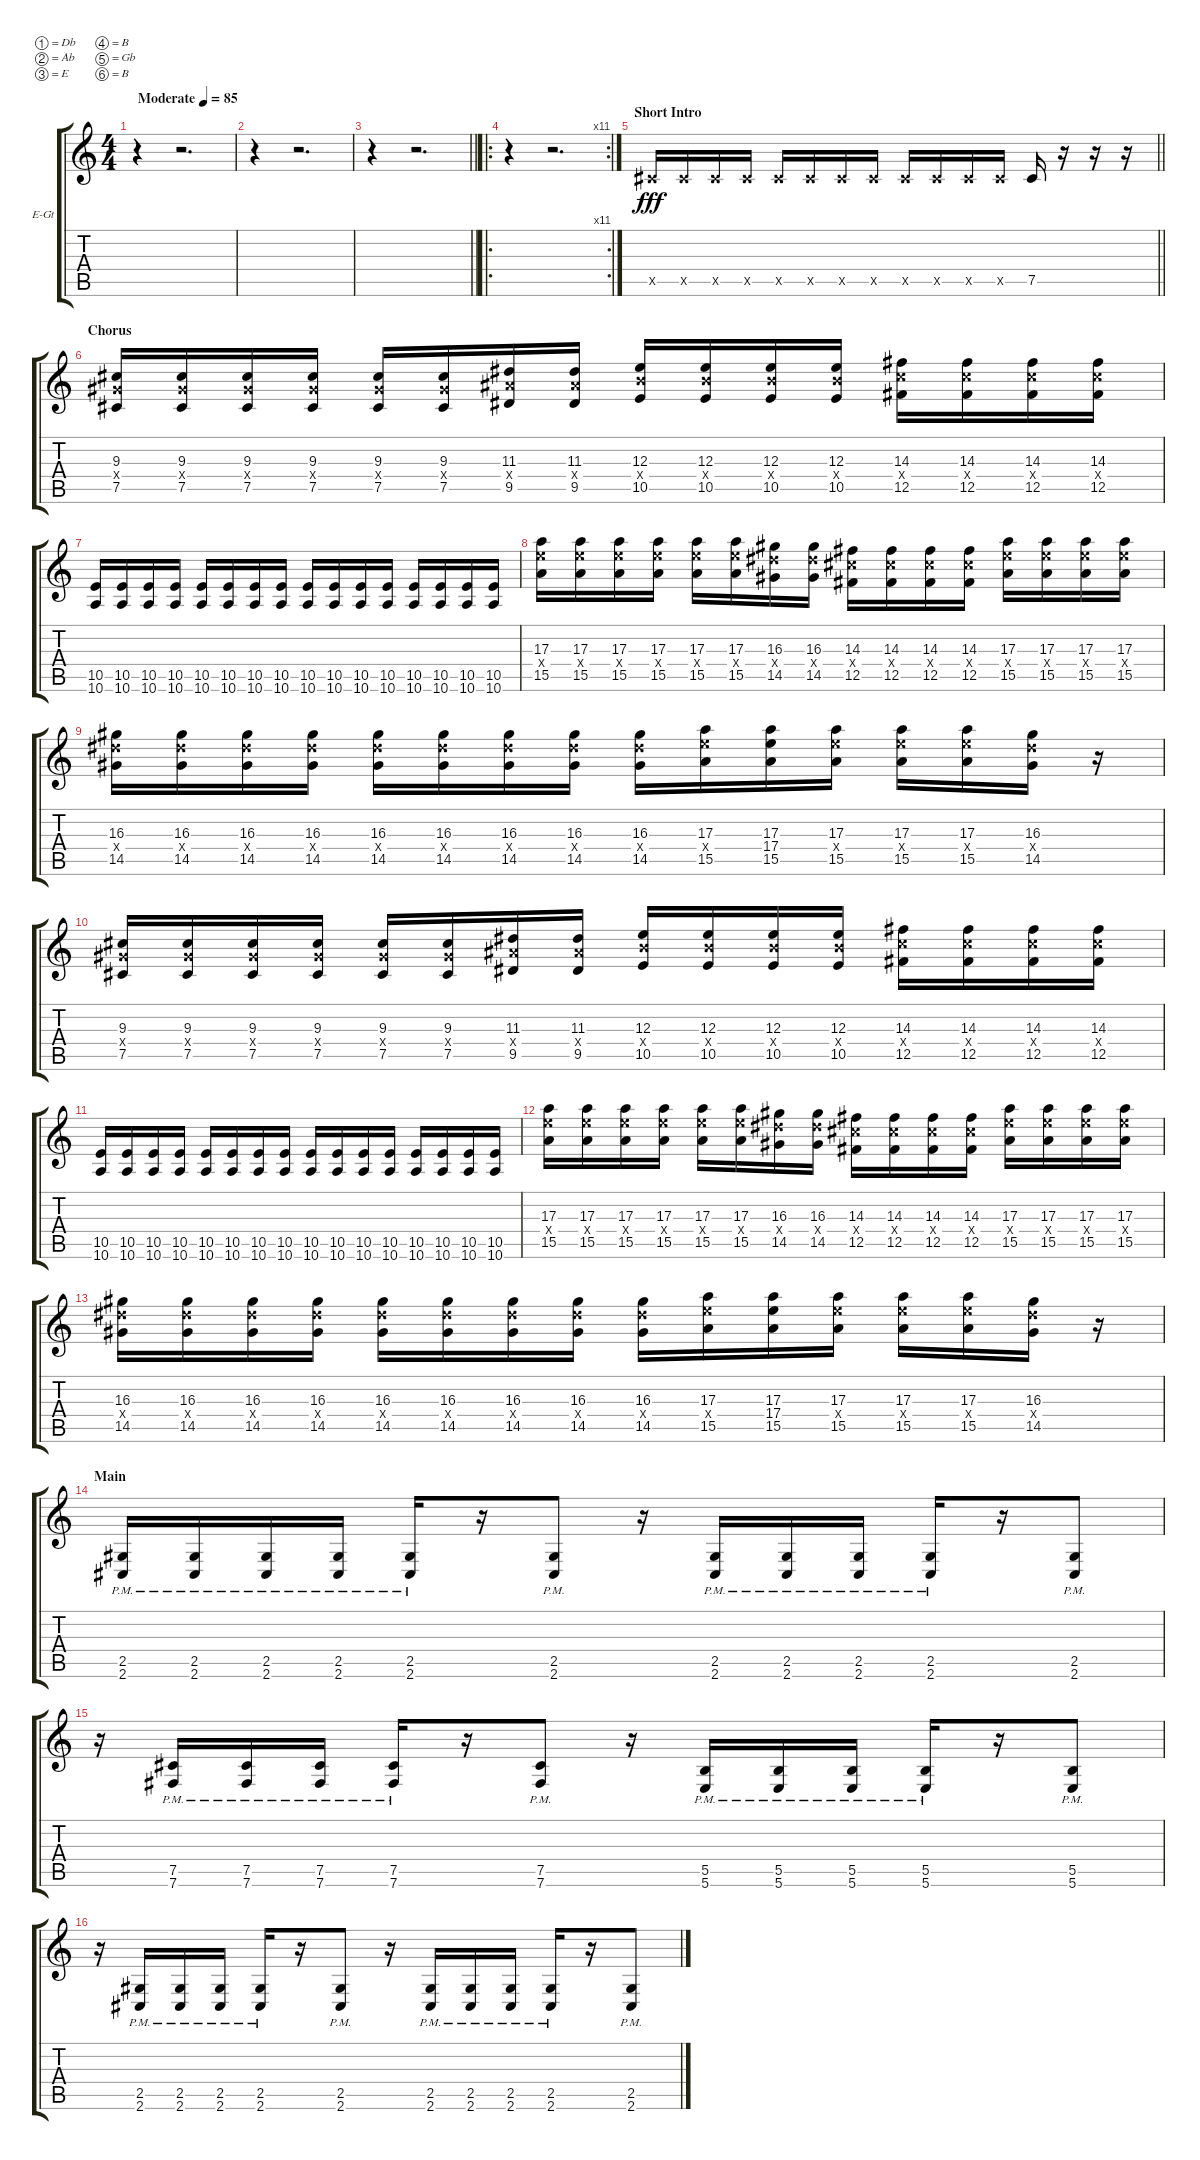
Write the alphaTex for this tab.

\bracketExtendMode groupsimilarinstruments
\firstSystemTrackNameOrientation horizontal
\otherSystemsTrackNameOrientation horizontal
\track ("Guitar" "E-Gt") {instrument overdrivenguitar}
\staff {score tabs}
\tuning (Db4 Ab3 E3 B2 Gb2 B1)
\ts (4 4)
\beaming (8 2 2 2 2)
\tempo (85 "Moderate")
\clef g2
\ks c
r.4{dy fff instrument overdrivenguitar} r.2{d} |
r.4 r.2{d} |
\barLineRight lightlight
r.4 r.2{d} |
\ro
\rc 11
r.4 r.2{d} |
\section ("" "Short Intro")
\barLineRight lightlight
7.5{x}.16 7.5{x}.16 7.5{x}.16 7.5{x}.16 7.5{x}.16 7.5{x}.16 7.5{x}.16 7.5{x}.16 7.5{x}.16 7.5{x}.16 7.5{x}.16 7.5{x}.16 7.5.16 r.16 r.16 r.16 |
\section ("" "Chorus")
(7.5 9.3 9.4{x}).16 (7.5 9.4{x} 9.3).16 (7.5 9.3 9.4{x}).16 (7.5 9.4{x} 9.3).16 (7.5 9.3 9.4{x}).16 (7.5 9.4{x} 9.3).16 (9.5 11.3 11.4{x}).16 (9.5 11.4{x} 11.3).16 (10.5 12.3 12.4{x}).16 (10.5 12.3 12.4{x}).16 (10.5 12.3 12.4{x}).16 (10.5 12.3 12.4{x}).16 (12.5 14.4{x} 14.3).16 (12.5 14.4{x} 14.3).16 (12.5 14.4{x} 14.3).16 (12.5 14.4{x} 14.3).16 |
(10.5 10.6).16 (10.5 10.6).16 (10.5 10.6).16 (10.5 10.6).16 (10.5 10.6).16 (10.5 10.6).16 (10.5 10.6).16 (10.5 10.6).16 (10.5 10.6).16 (10.5 10.6).16 (10.5 10.6).16 (10.5 10.6).16 (10.5 10.6).16 (10.5 10.6).16 (10.5 10.6).16 (10.5 10.6).16 |
(15.5 17.3 17.4{x}).16 (15.5 17.3 17.4{x}).16 (15.5 17.3 17.4{x}).16 (15.5 17.3 17.4{x}).16 (15.5 17.3 17.4{x}).16 (15.5 17.3 17.4{x}).16 (14.5 16.3 16.4{x}).16 (14.5 16.3 16.4{x}).16 (12.5 14.3 14.4{x}).16 (12.5 14.3 14.4{x}).16 (12.5 14.3 14.4{x}).16 (12.5 14.3 14.4{x}).16 (15.5 17.3 17.4{x}).16 (15.5 17.3 17.4{x}).16 (15.5 17.3 17.4{x}).16 (15.5 17.3 17.4{x}).16 |
(14.5 16.3 16.4{x}).16 (14.5 16.3 16.4{x}).16 (14.5 16.3 16.4{x}).16 (14.5 16.3 16.4{x}).16 (14.5 16.3 16.4{x}).16 (14.5 16.3 16.4{x}).16 (14.5 16.3 16.4{x}).16 (14.5 16.3 16.4{x}).16 (14.5 16.3 16.4{x}).16 (15.5 17.3 17.4{x}).16 (15.5 17.3 17.4).16 (15.5 17.3 17.4{x}).16 (15.5 17.3 17.4{x}).16 (15.5 17.3 17.4{x}).16 (14.5 16.3 16.4{x}).16 r.16 |
(7.5 9.3 9.4{x}).16 (7.5 9.4{x} 9.3).16 (7.5 9.3 9.4{x}).16 (7.5 9.4{x} 9.3).16 (7.5 9.3 9.4{x}).16 (7.5 9.4{x} 9.3).16 (9.5 11.3 11.4{x}).16 (9.5 11.4{x} 11.3).16 (10.5 12.3 12.4{x}).16 (10.5 12.3 12.4{x}).16 (10.5 12.3 12.4{x}).16 (10.5 12.3 12.4{x}).16 (12.5 14.4{x} 14.3).16 (12.5 14.4{x} 14.3).16 (12.5 14.4{x} 14.3).16 (12.5 14.4{x} 14.3).16 |
(10.5 10.6).16 (10.5 10.6).16 (10.5 10.6).16 (10.5 10.6).16 (10.5 10.6).16 (10.5 10.6).16 (10.5 10.6).16 (10.5 10.6).16 (10.5 10.6).16 (10.5 10.6).16 (10.5 10.6).16 (10.5 10.6).16 (10.5 10.6).16 (10.5 10.6).16 (10.5 10.6).16 (10.5 10.6).16 |
(15.5 17.3 17.4{x}).16 (15.5 17.3 17.4{x}).16 (15.5 17.3 17.4{x}).16 (15.5 17.3 17.4{x}).16 (15.5 17.3 17.4{x}).16 (15.5 17.3 17.4{x}).16 (14.5 16.3 16.4{x}).16 (14.5 16.3 16.4{x}).16 (12.5 14.3 14.4{x}).16 (12.5 14.3 14.4{x}).16 (12.5 14.3 14.4{x}).16 (12.5 14.3 14.4{x}).16 (15.5 17.3 17.4{x}).16 (15.5 17.3 17.4{x}).16 (15.5 17.3 17.4{x}).16 (15.5 17.3 17.4{x}).16 |
(14.5 16.3 16.4{x}).16 (14.5 16.3 16.4{x}).16 (14.5 16.3 16.4{x}).16 (14.5 16.3 16.4{x}).16 (14.5 16.3 16.4{x}).16 (14.5 16.3 16.4{x}).16 (14.5 16.3 16.4{x}).16 (14.5 16.3 16.4{x}).16 (14.5 16.3 16.4{x}).16 (15.5 17.3 17.4{x}).16 (15.5 17.3 17.4).16 (15.5 17.3 17.4{x}).16 (15.5 17.3 17.4{x}).16 (15.5 17.3 17.4{x}).16 (14.5 16.3 16.4{x}).16 r.16 |
\section ("" "Main")
(2.5{pm} 2.6{pm}).16 (2.5{pm} 2.6{pm}).16 (2.5{pm} 2.6{pm}).16 (2.5{pm} 2.6{pm}).16 (2.5{pm} 2.6{pm}).16 r.16 (2.5{pm} 2.6{pm}).8 r.16 (2.5{pm} 2.6{pm}).16 (2.5{pm} 2.6{pm}).16 (2.5{pm} 2.6{pm}).16 (2.5{pm} 2.6{pm}).16 r.16 (2.5{pm} 2.6{pm}).8 |
r.16 (7.5{pm} 7.6{pm}).16 (7.5{pm} 7.6{pm}).16 (7.5{pm} 7.6{pm}).16 (7.5{pm} 7.6{pm}).16 r.16 (7.5{pm} 7.6{pm}).8 r.16 (5.5{pm} 5.6{pm}).16 (5.5{pm} 5.6{pm}).16 (5.5{pm} 5.6{pm}).16 (5.5{pm} 5.6{pm}).16 r.16 (5.5{pm} 5.6{pm}).8 |
r.16 (2.5{pm} 2.6{pm}).16 (2.5{pm} 2.6{pm}).16 (2.5{pm} 2.6{pm}).16 (2.5{pm} 2.6{pm}).16 r.16 (2.5{pm} 2.6{pm}).8 r.16 (2.5{pm} 2.6{pm}).16 (2.5{pm} 2.6{pm}).16 (2.5{pm} 2.6{pm}).16 (2.5{pm} 2.6{pm}).16 r.16 (2.5{pm} 2.6{pm}).8
